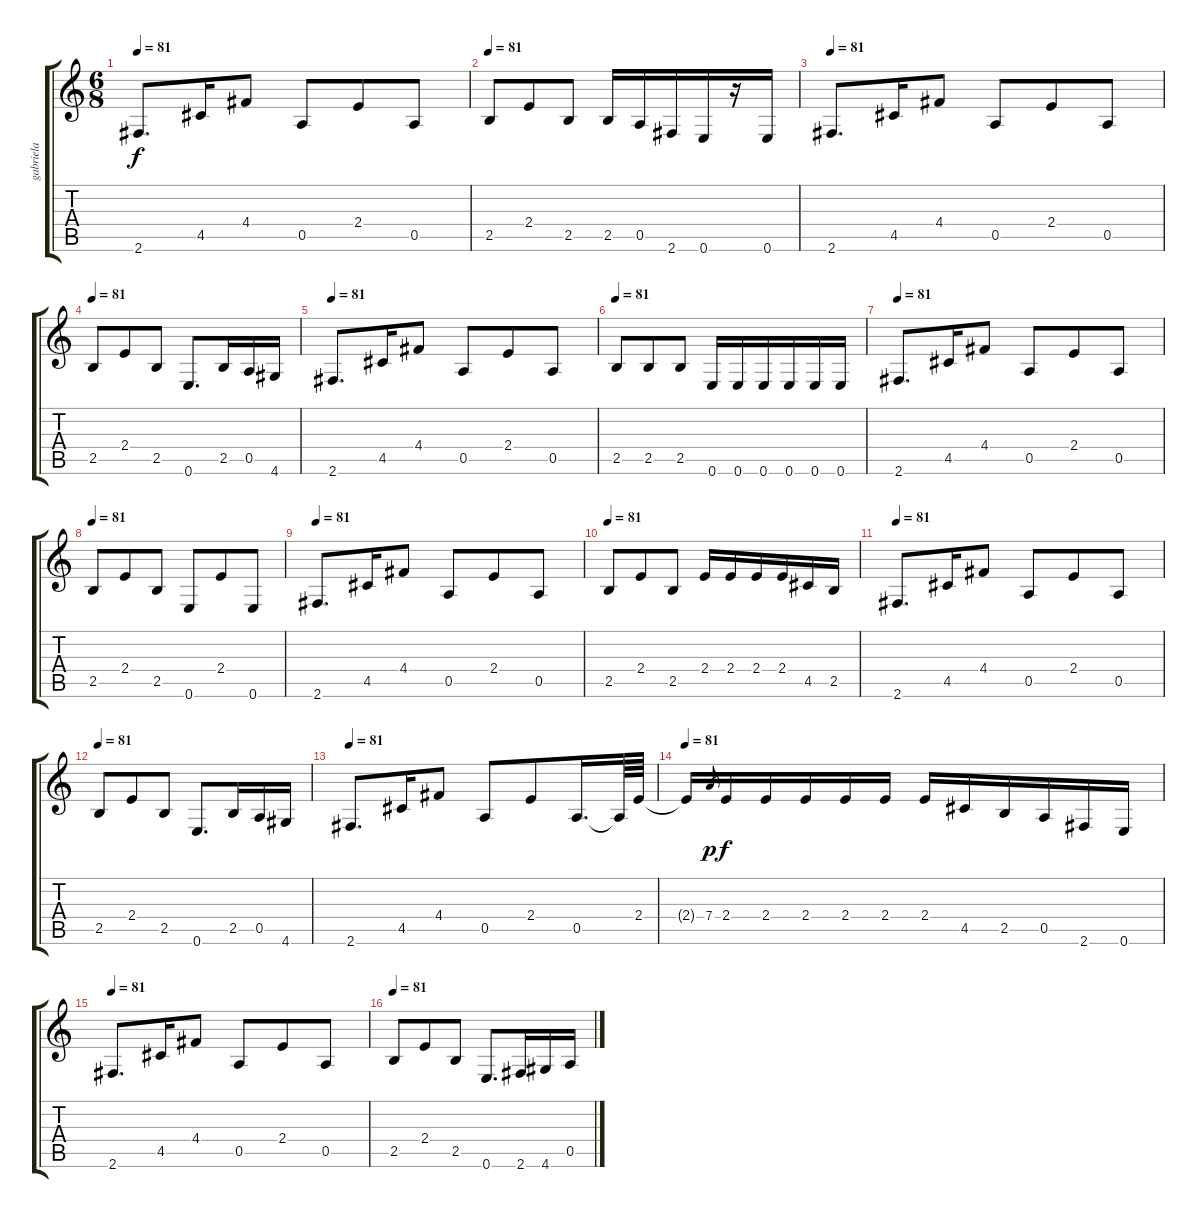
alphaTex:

\track ("gabriela" "gabriela") {instrument acousticguitarnylon}
\staff {score tabs}
\tuning (E4 B3 G3 D3 A2 E2) {hide}
\ts (6 8)
\tempo 81
\clef g2
\ks c
2.6.8{d dy f} 4.5.16 4.4.8 0.5.8 2.4.8 0.5.8 |
\tempo 81
2.5.8 2.4.8 2.5.8 2.5.16 0.5.16 2.6.16 0.6.16 r.16 0.6.16 |
\tempo 81
2.6.8{d} 4.5.16 4.4.8 0.5.8 2.4.8 0.5.8 |
\tempo 81
2.5.8 2.4.8 2.5.8 0.6.8{d} 2.5.16 0.5.16 4.6.16 |
\tempo 81
2.6.8{d} 4.5.16 4.4.8 0.5.8 2.4.8 0.5.8 |
\tempo 81
2.5.8 2.5.8 2.5.8 0.6.16 0.6.16 0.6.16 0.6.16 0.6.16 0.6.16 |
\tempo 81
2.6.8{d} 4.5.16 4.4.8 0.5.8 2.4.8 0.5.8 |
\tempo 81
2.5.8 2.4.8 2.5.8 0.6.8 2.4.8 0.6.8 |
\tempo 81
2.6.8{d} 4.5.16 4.4.8 0.5.8 2.4.8 0.5.8 |
\tempo 81
2.5.8 2.4.8 2.5.8 2.4.16 2.4.16 2.4.16 2.4.16 4.5.16 2.5.16 |
\tempo 81
2.6.8{d} 4.5.16 4.4.8 0.5.8 2.4.8 0.5.8 |
\tempo 81
2.5.8 2.4.8 2.5.8 0.6.8{d} 2.5.16 0.5.16 4.6.16 |
\tempo 81
2.6.8{d} 4.5.16 4.4.8 0.5.8 2.4.8 0.5.16{d} 0.5{t}.64 2.4.64 |
\tempo 81
2.4{t}.16 7.4.8{gr dy p} 2.4.16{dy f} 2.4.16 2.4.16 2.4.16 2.4.16 2.4.16 4.5.16 2.5.16 0.5.16 2.6.16 0.6.16 |
\tempo 81
2.6.8{d} 4.5.16 4.4.8 0.5.8 2.4.8 0.5.8 |
\tempo 81
2.5.8 2.4.8 2.5.8 0.6.8{d} 2.6.16 4.6.16 0.5.16
